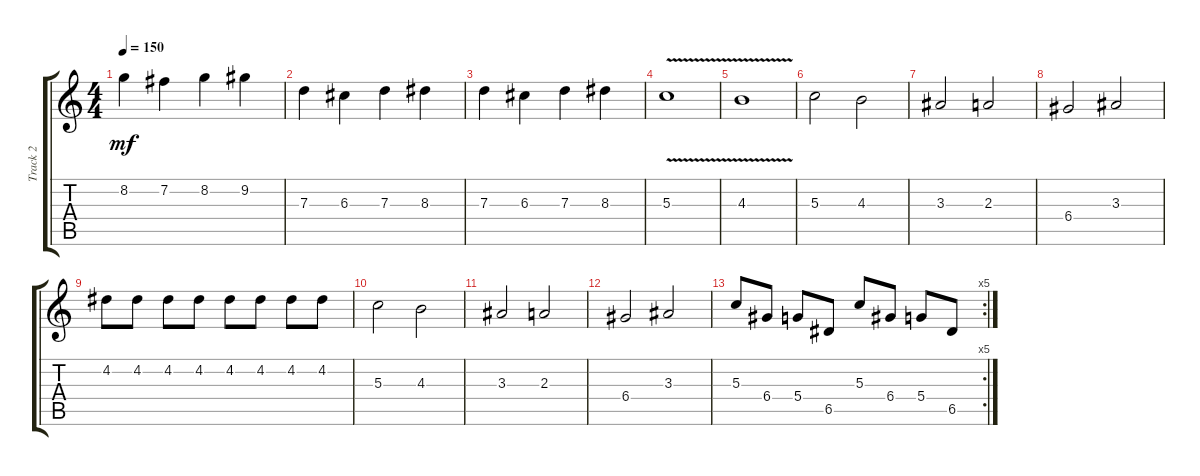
\track ("Track 2" "Track 2") {instrument overdrivenguitar}
\staff {score tabs}
\tuning (E4 B3 G3 D3 A2 E2) {hide}
\ts (4 4)
\tempo 150
\clef g2
\ks c
8.2.4{dy mf} 7.2.4 8.2.4 9.2.4 |
7.3.4 6.3.4 7.3.4 8.3.4 |
7.3.4 6.3.4 7.3.4 8.3.4 |
5.3{v}.1 |
4.3{v}.1 |
5.3.2 4.3.2 |
3.3.2 2.3.2 |
6.4.2 3.3.2 |
4.2.8 4.2.8 4.2.8 4.2.8 4.2.8 4.2.8 4.2.8 4.2.8 |
5.3.2 4.3.2 |
3.3.2 2.3.2 |
6.4.2 3.3.2 |
\rc 5
5.3.8 6.4.8 5.4.8 6.5.8 5.3.8 6.4.8 5.4.8 6.5.8
